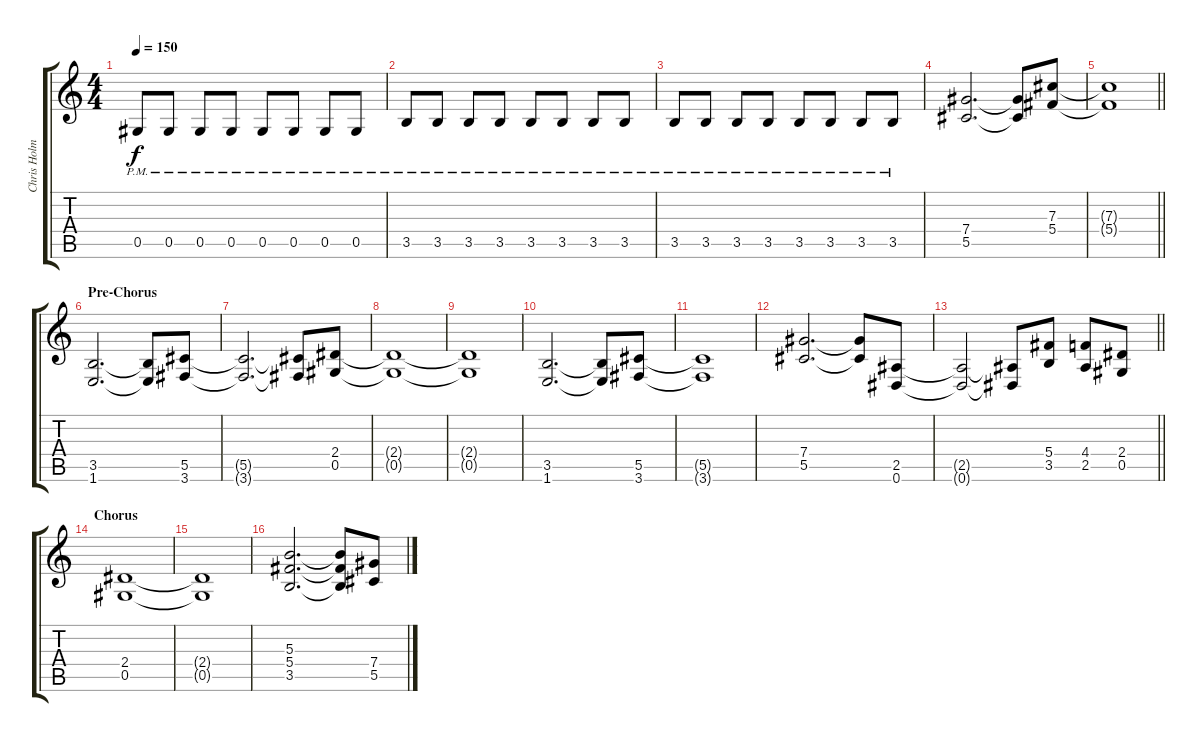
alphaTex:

\track ("Chris Holmes" "Chris Holm") {instrument distortionguitar}
\staff {score tabs}
\tuning (Eb4 Bb3 Gb3 Db3 Ab2 Eb2) {hide}
\ts (4 4)
\tempo 150
\clef g2
\ks c
0.5{pm}.8{dy f} 0.5{pm}.8 0.5{pm}.8 0.5{pm}.8 0.5{pm}.8 0.5{pm}.8 0.5{pm}.8 0.5{pm}.8 |
3.5{pm}.8 3.5{pm}.8 3.5{pm}.8 3.5{pm}.8 3.5{pm}.8 3.5{pm}.8 3.5{pm}.8 3.5{pm}.8 |
3.5{pm}.8 3.5{pm}.8 3.5{pm}.8 3.5{pm}.8 3.5{pm}.8 3.5{pm}.8 3.5{pm}.8 3.5{pm}.8 |
(7.4 5.5).2{d} (7.4{t} 5.5{t}).8 (7.3 5.4).8 |
\barLineRight lightlight
(7.3{t} 5.4{t}).1 |
\section ("" "Pre-Chorus")
(3.5 1.6).2{d} (3.5{t} 1.6{t}).8 (5.5 3.6).8 |
(5.5{t} 3.6{t}).2{d} (5.5{t} 3.6{t}).8 (2.4 0.5).8 |
(2.4{t} 0.5{t}).1 |
(2.4{t} 0.5{t}).1 |
(3.5 1.6).2{d} (3.5{t} 1.6{t}).8 (5.5 3.6).8 |
(5.5{t} 3.6{t}).1 |
(7.4 5.5).2{d} (7.4{t} 5.5{t}).8 (2.5 0.6).8 |
\barLineRight lightlight
(2.5{t} 0.6{t}).2 (2.5{t} 0.6{t}).8 (5.4 3.5).8 (4.4 2.5).8 (2.4 0.5).8 |
\section ("" "Chorus")
(2.4 0.5).1 |
(2.4{t} 0.5{t}).1 |
(5.3 5.4 3.5).2{d} (5.3{t} 5.4{t} 3.5{t}).8 (7.4 5.5).8
